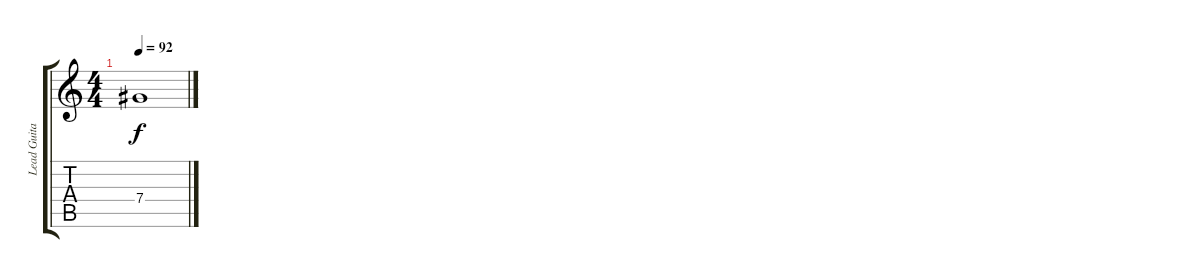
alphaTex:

\track ("Lead Guitar" "Lead Guita") {instrument distortionguitar}
\staff {score tabs}
\tuning (Eb4 Bb3 Gb3 Db3 Ab2 Eb2) {hide}
\ts (4 4)
\tempo 92
\clef g2
\ks c
7.4{t}.1{dy f}
